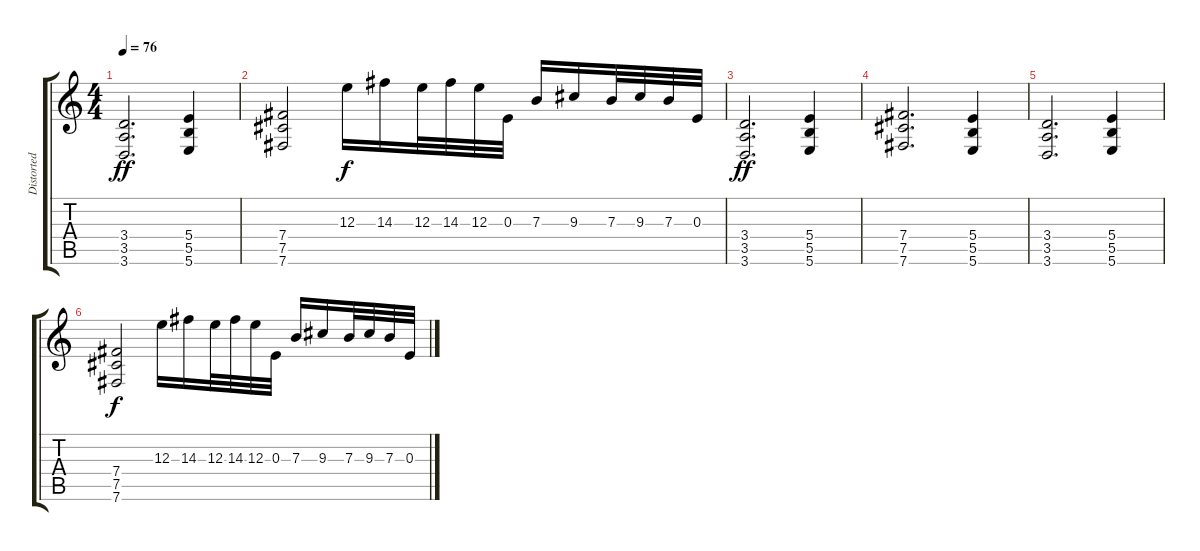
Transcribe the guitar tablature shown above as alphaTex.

\track ("Distorted Left" "Distorted ") {instrument distortionguitar}
\staff {score tabs}
\tuning (Db4 Ab3 E3 B2 Gb2 B1) {hide}
\ts (4 4)
\tempo 76
\clef g2
\ks c
(3.4 3.5 3.6).2{d dy ff} (5.4 5.5 5.6).4 |
(7.4 7.5 7.6).2 12.3.16{dy f} 14.3.16 12.3.32 14.3.32 12.3.32 0.3.32 7.3.16 9.3.16 7.3.32 9.3.32 7.3.32 0.3.32 |
(3.4 3.5 3.6).2{d dy ff} (5.4 5.5 5.6).4 |
(7.4 7.5 7.6).2{d} (5.4 5.5 5.6).4 |
(3.4 3.5 3.6).2{d} (5.4 5.5 5.6).4 |
(7.4 7.5 7.6).2{dy f} 12.3.16 14.3.16 12.3.32 14.3.32 12.3.32 0.3.32 7.3.16 9.3.16 7.3.32 9.3.32 7.3.32 0.3.32
